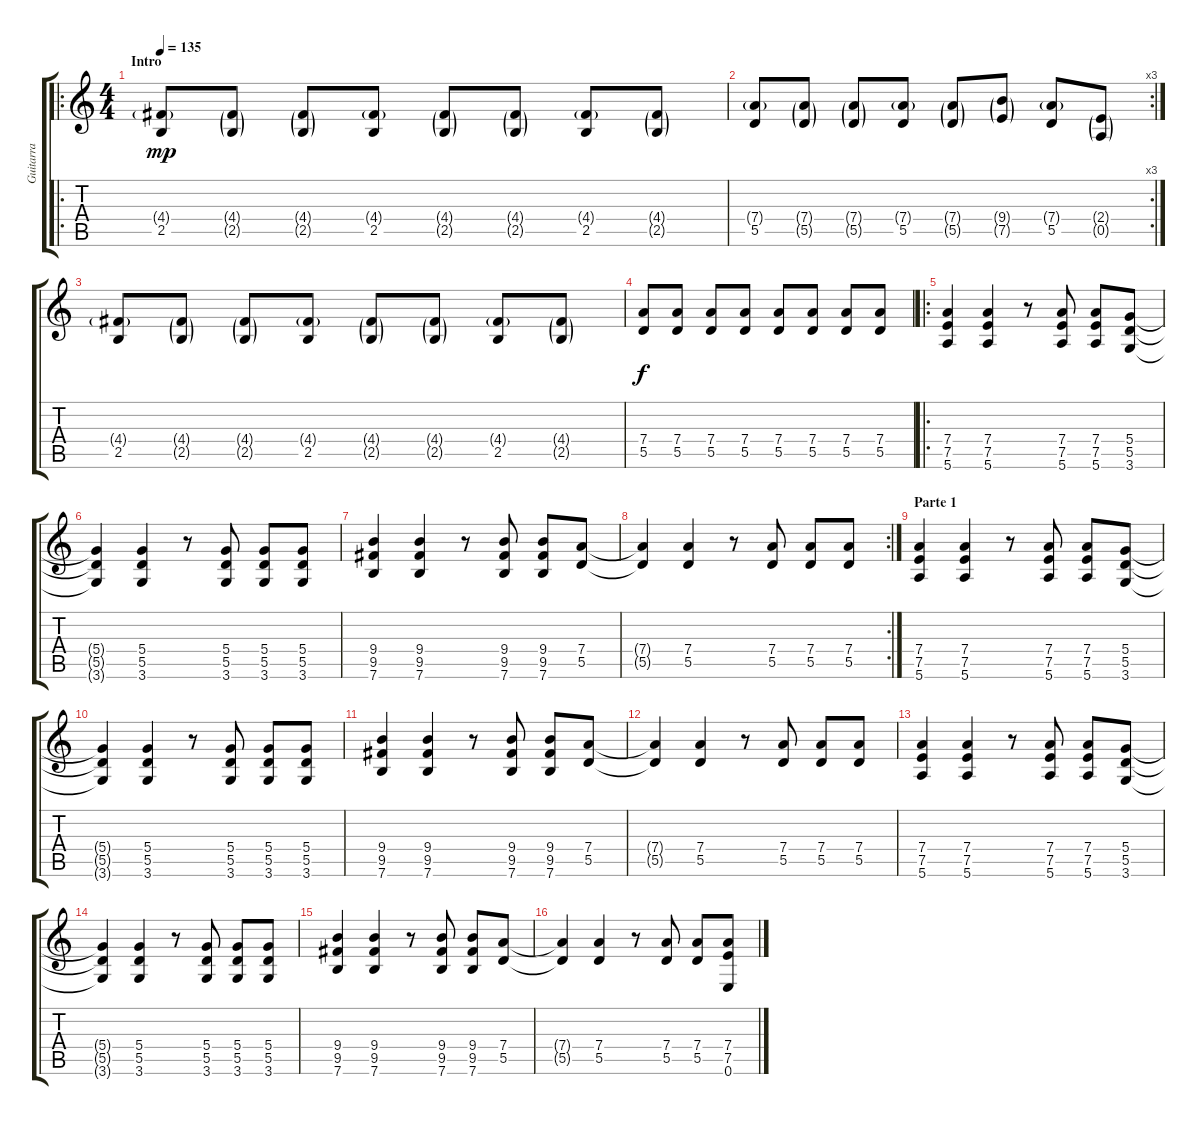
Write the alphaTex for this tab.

\track (" Guitarra 1" " Guitarra ") {instrument overdrivenguitar}
\staff {score tabs}
\tuning (E4 B3 G3 D3 A2 E2) {hide}
\ro
\ts (4 4)
\section ("" "Intro")
\tempo 135
\clef g2
\ks c
(4.4{g} 2.5).8{dy mp instrument overdrivenguitar} (4.4{g} 2.5{g}).8 (4.4{g} 2.5{g}).8 (4.4{g} 2.5).8 (4.4{g} 2.5{g}).8 (4.4{g} 2.5{g}).8 (4.4{g} 2.5).8 (4.4{g} 2.5{g}).8 |
\rc 3
(7.4{g} 5.5).8 (7.4{g} 5.5{g}).8 (7.4{g} 5.5{g}).8 (7.4{g} 5.5).8 (7.4{g} 5.5{g}).8 (9.4{g} 7.5{g}).8 (7.4{g} 5.5).8 (2.4{g} 0.5{g}).8 |
(4.4{g} 2.5).8 (4.4{g} 2.5{g}).8 (4.4{g} 2.5{g}).8 (4.4{g} 2.5).8 (4.4{g} 2.5{g}).8 (4.4{g} 2.5{g}).8 (4.4{g} 2.5).8 (4.4{g} 2.5{g}).8 |
(7.4 5.5).8{dy f} (7.4 5.5).8 (7.4 5.5).8 (7.4 5.5).8 (7.4 5.5).8 (7.4 5.5).8 (7.4 5.5).8 (7.4 5.5).8 |
\ro
(7.4 7.5 5.6).4 (7.4 7.5 5.6).4 r.8 (7.4 7.5 5.6).8 (7.4 7.5 5.6).8 (5.4 5.5 3.6).8 |
(5.4{t} 5.5{t} 3.6{t}).4 (5.4 5.5 3.6).4 r.8 (5.4 5.5 3.6).8 (5.4 5.5 3.6).8 (5.4 5.5 3.6).8 |
(9.4 9.5 7.6).4 (9.4 9.5 7.6).4 r.8 (9.4 9.5 7.6).8 (9.4 9.5 7.6).8 (7.4 5.5).8 |
\rc 2
(7.4{t} 5.5{t}).4 (7.4 5.5).4 r.8 (7.4 5.5).8 (7.4 5.5).8 (7.4 5.5).8 |
\section ("" "Parte 1")
(7.4 7.5 5.6).4 (7.4 7.5 5.6).4 r.8 (7.4 7.5 5.6).8 (7.4 7.5 5.6).8 (5.4 5.5 3.6).8 |
(5.4{t} 5.5{t} 3.6{t}).4 (5.4 5.5 3.6).4 r.8 (5.4 5.5 3.6).8 (5.4 5.5 3.6).8 (5.4 5.5 3.6).8 |
(9.4 9.5 7.6).4 (9.4 9.5 7.6).4 r.8 (9.4 9.5 7.6).8 (9.4 9.5 7.6).8 (7.4 5.5).8 |
(7.4{t} 5.5{t}).4 (7.4 5.5).4 r.8 (7.4 5.5).8 (7.4 5.5).8 (7.4 5.5).8 |
(7.4 7.5 5.6).4 (7.4 7.5 5.6).4 r.8 (7.4 7.5 5.6).8 (7.4 7.5 5.6).8 (5.4 5.5 3.6).8 |
(5.4{t} 5.5{t} 3.6{t}).4 (5.4 5.5 3.6).4 r.8 (5.4 5.5 3.6).8 (5.4 5.5 3.6).8 (5.4 5.5 3.6).8 |
(9.4 9.5 7.6).4 (9.4 9.5 7.6).4 r.8 (9.4 9.5 7.6).8 (9.4 9.5 7.6).8 (7.4 5.5).8 |
(7.4{t} 5.5{t}).4 (7.4 5.5).4 r.8 (7.4 5.5).8 (7.4 5.5).8 (7.4 7.5 0.6).8
